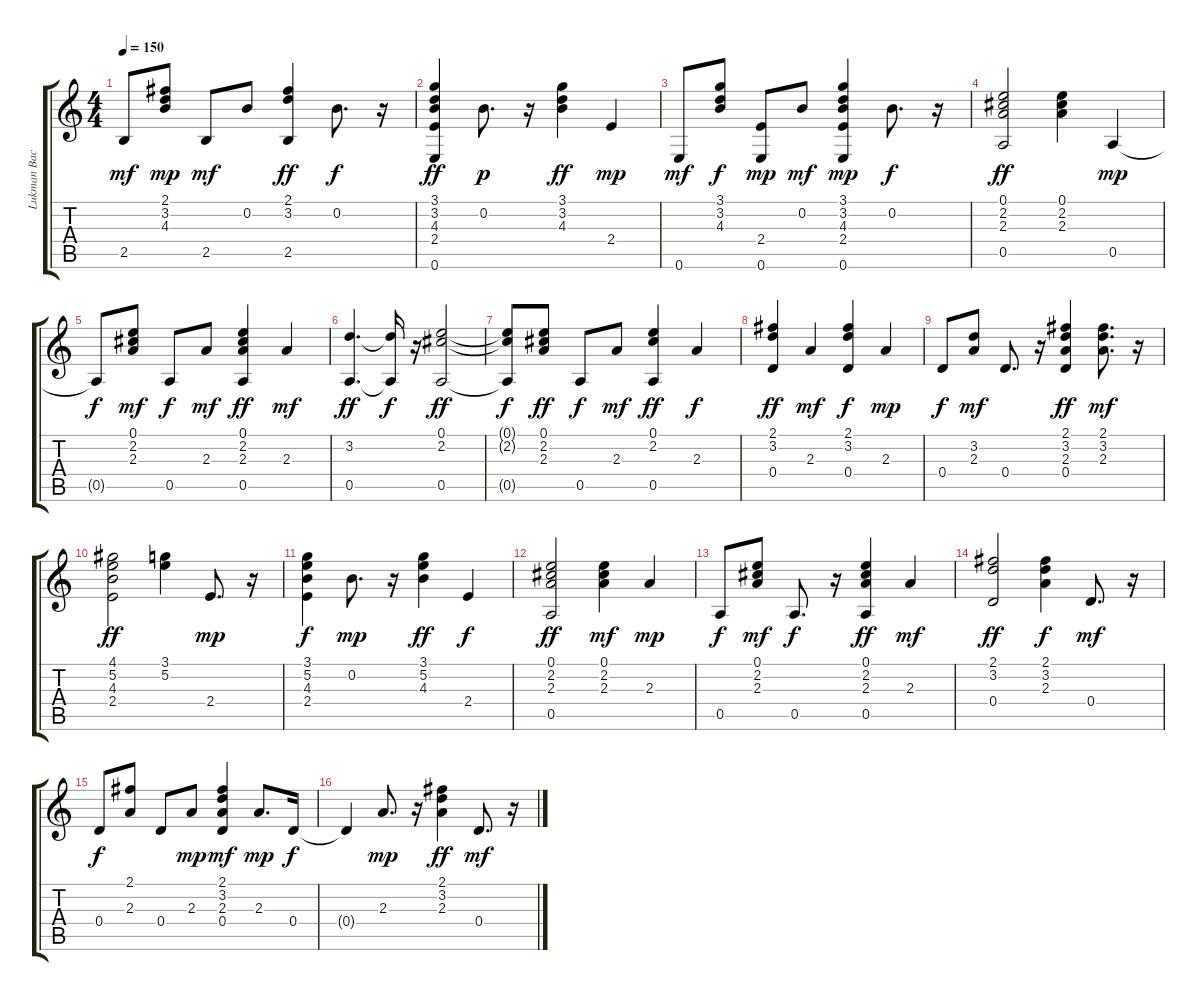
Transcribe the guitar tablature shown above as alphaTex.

\track ("Lukman Backup" "Lukman Bac") {instrument acousticguitarsteel}
\staff {score tabs}
\tuning (E4 B3 G3 D3 A2 E2) {hide}
\ts (4 4)
\tempo 150
\clef g2
\ks c
2.5.8{dy mf} (2.1 3.2 4.3).8{dy mp} 2.5.8{dy mf} 0.2.8 (2.1 3.2 2.5).4{dy ff} 0.2.8{d dy f} r.16 |
(3.1 3.2 4.3 2.4 0.6).4{dy ff} 0.2.8{d dy p} r.16 (3.1 3.2 4.3).4{dy ff} 2.4.4{dy mp} |
0.6.8{dy mf} (3.1 3.2 4.3).8{dy f} (2.4 0.6).8{dy mp} 0.2.8{dy mf} (3.1 3.2 4.3 2.4 0.6).4{dy mp} 0.2.8{d dy f} r.16 |
(0.1 2.2 2.3 0.5).2{dy ff} (0.1 2.2 2.3).4 0.5.4{dy mp} |
0.5{t}.8{dy f} (0.1 2.2 2.3).8{dy mf} 0.5.8{dy f} 2.3.8{dy mf} (0.1 2.2 2.3 0.5).4{dy ff} 2.3.4{dy mf} |
(3.2 0.5).4{d dy ff} (3.2{t} 0.5{t}).16{dy f} r.16 (0.1 2.2 0.5).2{dy ff} |
(0.1{t} 2.2{t} 0.5{t}).8{dy f} (0.1 2.2 2.3).8{dy ff} 0.5.8{dy f} 2.3.8{dy mf} (0.1 2.2 0.5).4{dy ff} 2.3.4{dy f} |
(2.1 3.2 0.4).4{dy ff} 2.3.4{dy mf} (2.1 3.2 0.4).4{dy f} 2.3.4{dy mp} |
0.4.8{dy f} (3.2 2.3).8{dy mf} 0.4.8{d} r.16 (2.1 3.2 2.3 0.4).4{dy ff} (2.1 3.2 2.3).8{d dy mf} r.16 |
(4.1 5.2 4.3 2.4).2{dy ff} (3.1 5.2).4 2.4.8{d dy mp} r.16 |
(3.1 5.2 4.3 2.4).4{dy f} 0.2.8{d dy mp} r.16 (3.1 5.2 4.3).4{dy ff} 2.4.4{dy f} |
(0.1 2.2 2.3 0.5).2{dy ff} (0.1 2.2 2.3).4{dy mf} 2.3.4{dy mp} |
0.5.8{dy f} (0.1 2.2 2.3).8{dy mf} 0.5.8{d dy f} r.16 (0.1 2.2 2.3 0.5).4{dy ff} 2.3.4{dy mf} |
(2.1 3.2 0.4).2{dy ff} (2.1 3.2 2.3).4{dy f} 0.4.8{d dy mf} r.16 |
0.4.8{dy f} (2.1 2.3).8 0.4.8 2.3.8{dy mp} (2.1 3.2 2.3 0.4).4{dy mf} 2.3.8{d dy mp} 0.4.16{dy f} |
0.4{t}.4 2.3.8{d dy mp} r.16 (2.1 3.2 2.3).4{dy ff} 0.4.8{d dy mf} r.16
